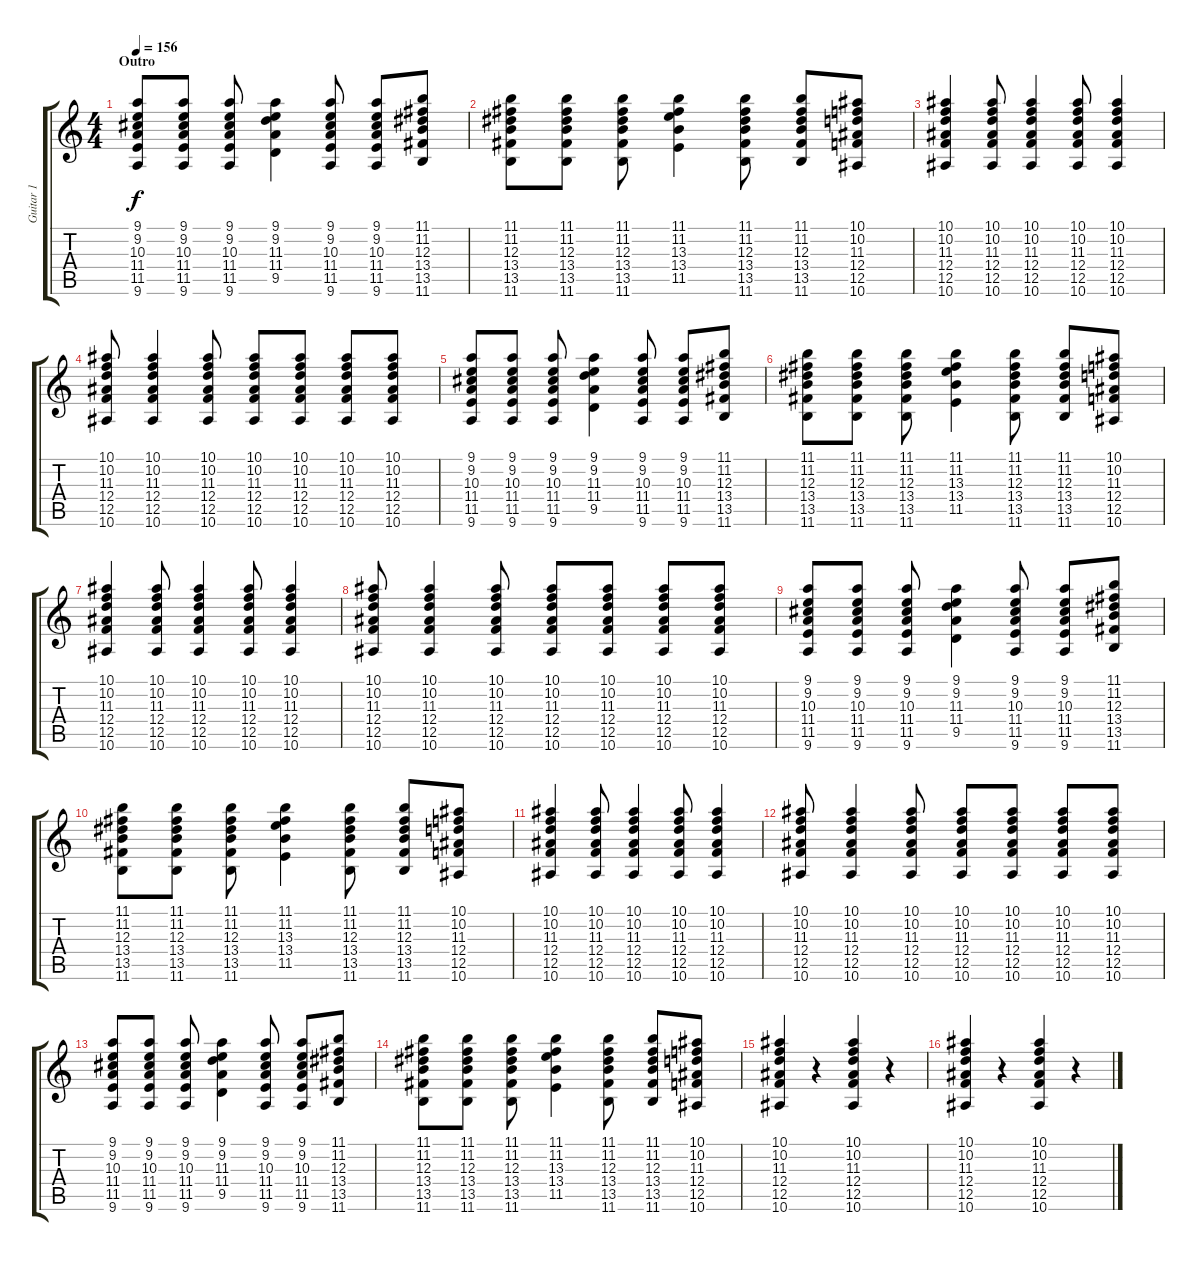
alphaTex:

\track ("Guitar 1" "Guitar 1") {instrument overdrivenguitar}
\staff {score tabs}
\tuning (C4 G3 Eb3 Bb2 F2 C2) {hide}
\ts (4 4)
\section ("" "Outro")
\tempo 156
\clef g2
\ks c
(9.1 9.2 10.3 11.4 11.5 9.6).8{dy f} (9.1 9.2 10.3 11.4 11.5 9.6).8 (9.1 9.2 10.3 11.4 11.5 9.6).8 (9.1 9.2 11.3 11.4 9.5).4 (9.1 9.2 10.3 11.4 11.5 9.6).8 (9.1 9.2 10.3 11.4 11.5 9.6).8 (11.1 11.2 12.3 13.4 13.5 11.6).8 |
(11.1 11.2 12.3 13.4 13.5 11.6).8 (11.1 11.2 12.3 13.4 13.5 11.6).8 (11.1 11.2 12.3 13.4 13.5 11.6).8 (11.1 11.2 13.3 13.4 11.5).4 (11.1 11.2 12.3 13.4 13.5 11.6).8 (11.1 11.2 12.3 13.4 13.5 11.6).8 (10.1 10.2 11.3 12.4 12.5 10.6).8 |
(10.1 10.2 11.3 12.4 12.5 10.6).4 (10.1 10.2 11.3 12.4 12.5 10.6).8 (10.1 10.2 11.3 12.4 12.5 10.6).4 (10.1 10.2 11.3 12.4 12.5 10.6).8 (10.1 10.2 11.3 12.4 12.5 10.6).4 |
(10.1 10.2 11.3 12.4 12.5 10.6).8 (10.1 10.2 11.3 12.4 12.5 10.6).4 (10.1 10.2 11.3 12.4 12.5 10.6).8 (10.1 10.2 11.3 12.4 12.5 10.6).8 (10.1 10.2 11.3 12.4 12.5 10.6).8 (10.1 10.2 11.3 12.4 12.5 10.6).8 (10.1 10.2 11.3 12.4 12.5 10.6).8 |
(9.1 9.2 10.3 11.4 11.5 9.6).8 (9.1 9.2 10.3 11.4 11.5 9.6).8 (9.1 9.2 10.3 11.4 11.5 9.6).8 (9.1 9.2 11.3 11.4 9.5).4 (9.1 9.2 10.3 11.4 11.5 9.6).8 (9.1 9.2 10.3 11.4 11.5 9.6).8 (11.1 11.2 12.3 13.4 13.5 11.6).8 |
(11.1 11.2 12.3 13.4 13.5 11.6).8 (11.1 11.2 12.3 13.4 13.5 11.6).8 (11.1 11.2 12.3 13.4 13.5 11.6).8 (11.1 11.2 13.3 13.4 11.5).4 (11.1 11.2 12.3 13.4 13.5 11.6).8 (11.1 11.2 12.3 13.4 13.5 11.6).8 (10.1 10.2 11.3 12.4 12.5 10.6).8 |
(10.1 10.2 11.3 12.4 12.5 10.6).4 (10.1 10.2 11.3 12.4 12.5 10.6).8 (10.1 10.2 11.3 12.4 12.5 10.6).4 (10.1 10.2 11.3 12.4 12.5 10.6).8 (10.1 10.2 11.3 12.4 12.5 10.6).4 |
(10.1 10.2 11.3 12.4 12.5 10.6).8 (10.1 10.2 11.3 12.4 12.5 10.6).4 (10.1 10.2 11.3 12.4 12.5 10.6).8 (10.1 10.2 11.3 12.4 12.5 10.6).8 (10.1 10.2 11.3 12.4 12.5 10.6).8 (10.1 10.2 11.3 12.4 12.5 10.6).8 (10.1 10.2 11.3 12.4 12.5 10.6).8 |
(9.1 9.2 10.3 11.4 11.5 9.6).8 (9.1 9.2 10.3 11.4 11.5 9.6).8 (9.1 9.2 10.3 11.4 11.5 9.6).8 (9.1 9.2 11.3 11.4 9.5).4 (9.1 9.2 10.3 11.4 11.5 9.6).8 (9.1 9.2 10.3 11.4 11.5 9.6).8 (11.1 11.2 12.3 13.4 13.5 11.6).8 |
(11.1 11.2 12.3 13.4 13.5 11.6).8 (11.1 11.2 12.3 13.4 13.5 11.6).8 (11.1 11.2 12.3 13.4 13.5 11.6).8 (11.1 11.2 13.3 13.4 11.5).4 (11.1 11.2 12.3 13.4 13.5 11.6).8 (11.1 11.2 12.3 13.4 13.5 11.6).8 (10.1 10.2 11.3 12.4 12.5 10.6).8 |
(10.1 10.2 11.3 12.4 12.5 10.6).4 (10.1 10.2 11.3 12.4 12.5 10.6).8 (10.1 10.2 11.3 12.4 12.5 10.6).4 (10.1 10.2 11.3 12.4 12.5 10.6).8 (10.1 10.2 11.3 12.4 12.5 10.6).4 |
(10.1 10.2 11.3 12.4 12.5 10.6).8 (10.1 10.2 11.3 12.4 12.5 10.6).4 (10.1 10.2 11.3 12.4 12.5 10.6).8 (10.1 10.2 11.3 12.4 12.5 10.6).8 (10.1 10.2 11.3 12.4 12.5 10.6).8 (10.1 10.2 11.3 12.4 12.5 10.6).8 (10.1 10.2 11.3 12.4 12.5 10.6).8 |
(9.1 9.2 10.3 11.4 11.5 9.6).8 (9.1 9.2 10.3 11.4 11.5 9.6).8 (9.1 9.2 10.3 11.4 11.5 9.6).8 (9.1 9.2 11.3 11.4 9.5).4 (9.1 9.2 10.3 11.4 11.5 9.6).8 (9.1 9.2 10.3 11.4 11.5 9.6).8 (11.1 11.2 12.3 13.4 13.5 11.6).8 |
(11.1 11.2 12.3 13.4 13.5 11.6).8 (11.1 11.2 12.3 13.4 13.5 11.6).8 (11.1 11.2 12.3 13.4 13.5 11.6).8 (11.1 11.2 13.3 13.4 11.5).4 (11.1 11.2 12.3 13.4 13.5 11.6).8 (11.1 11.2 12.3 13.4 13.5 11.6).8 (10.1 10.2 11.3 12.4 12.5 10.6).8 |
(10.1 10.2 11.3 12.4 12.5 10.6).4 r.4 (10.1 10.2 11.3 12.4 12.5 10.6).4 r.4 |
(10.1 10.2 11.3 12.4 12.5 10.6).4 r.4 (10.1 10.2 11.3 12.4 12.5 10.6).4 r.4
